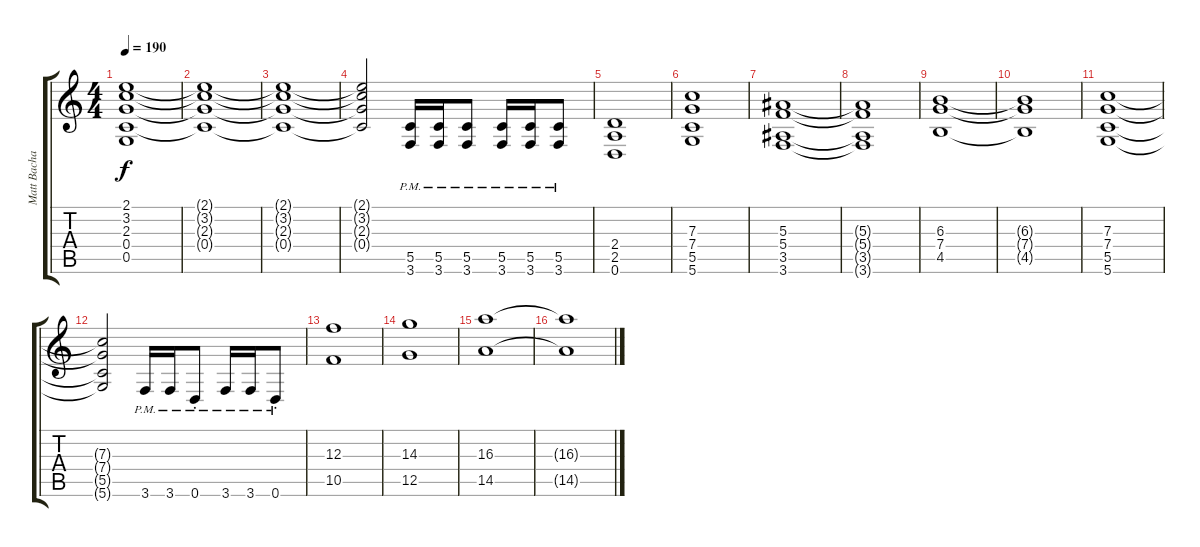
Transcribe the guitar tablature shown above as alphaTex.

\track ("Matt Bachand" "Matt Bacha") {instrument distortionguitar}
\staff {score tabs}
\tuning (D4 A3 F3 C3 G2 D2) {hide}
\ts (4 4)
\tempo 190
\clef g2
\ks c
(2.1{t} 3.2{t} 2.3{t} 0.4{t} 0.5{t}).1{dy f} |
(2.1{t} 3.2{t} 2.3{t} 0.4{t}).1 |
(2.1{t} 3.2{t} 2.3{t} 0.4{t}).1 |
(2.1{t} 3.2{t} 2.3{t} 0.4{t}).2 (5.5{pm} 3.6{pm}).16{volume 16 balance 16 instrument distortionguitar} (5.5{pm} 3.6{pm}).16 (5.5{pm} 3.6{pm}).8 (5.5{pm} 3.6{pm}).16 (5.5{pm} 3.6{pm}).16 (5.5{pm} 3.6{pm}).8 |
(2.4 2.5 0.6).1 |
(7.3 7.4 5.5 5.6).1 |
(5.3 5.4 3.5 3.6).1 |
(5.3{t} 5.4{t} 3.5{t} 3.6{t}).1 |
(6.3 7.4 4.5).1 |
(6.3{t} 7.4{t} 4.5{t}).1 |
(7.3 7.4 5.5 5.6).1 |
(7.3{t} 7.4{t} 5.5{t} 5.6{t}).2 3.6{pm}.16 3.6{pm}.16 0.6{pm st}.8 3.6{pm}.16 3.6{pm}.16 0.6{pm st}.8 |
(12.3 10.5).1 |
(14.3 12.5).1 |
(16.3 14.5).1 |
(16.3{t} 14.5{t}).1
